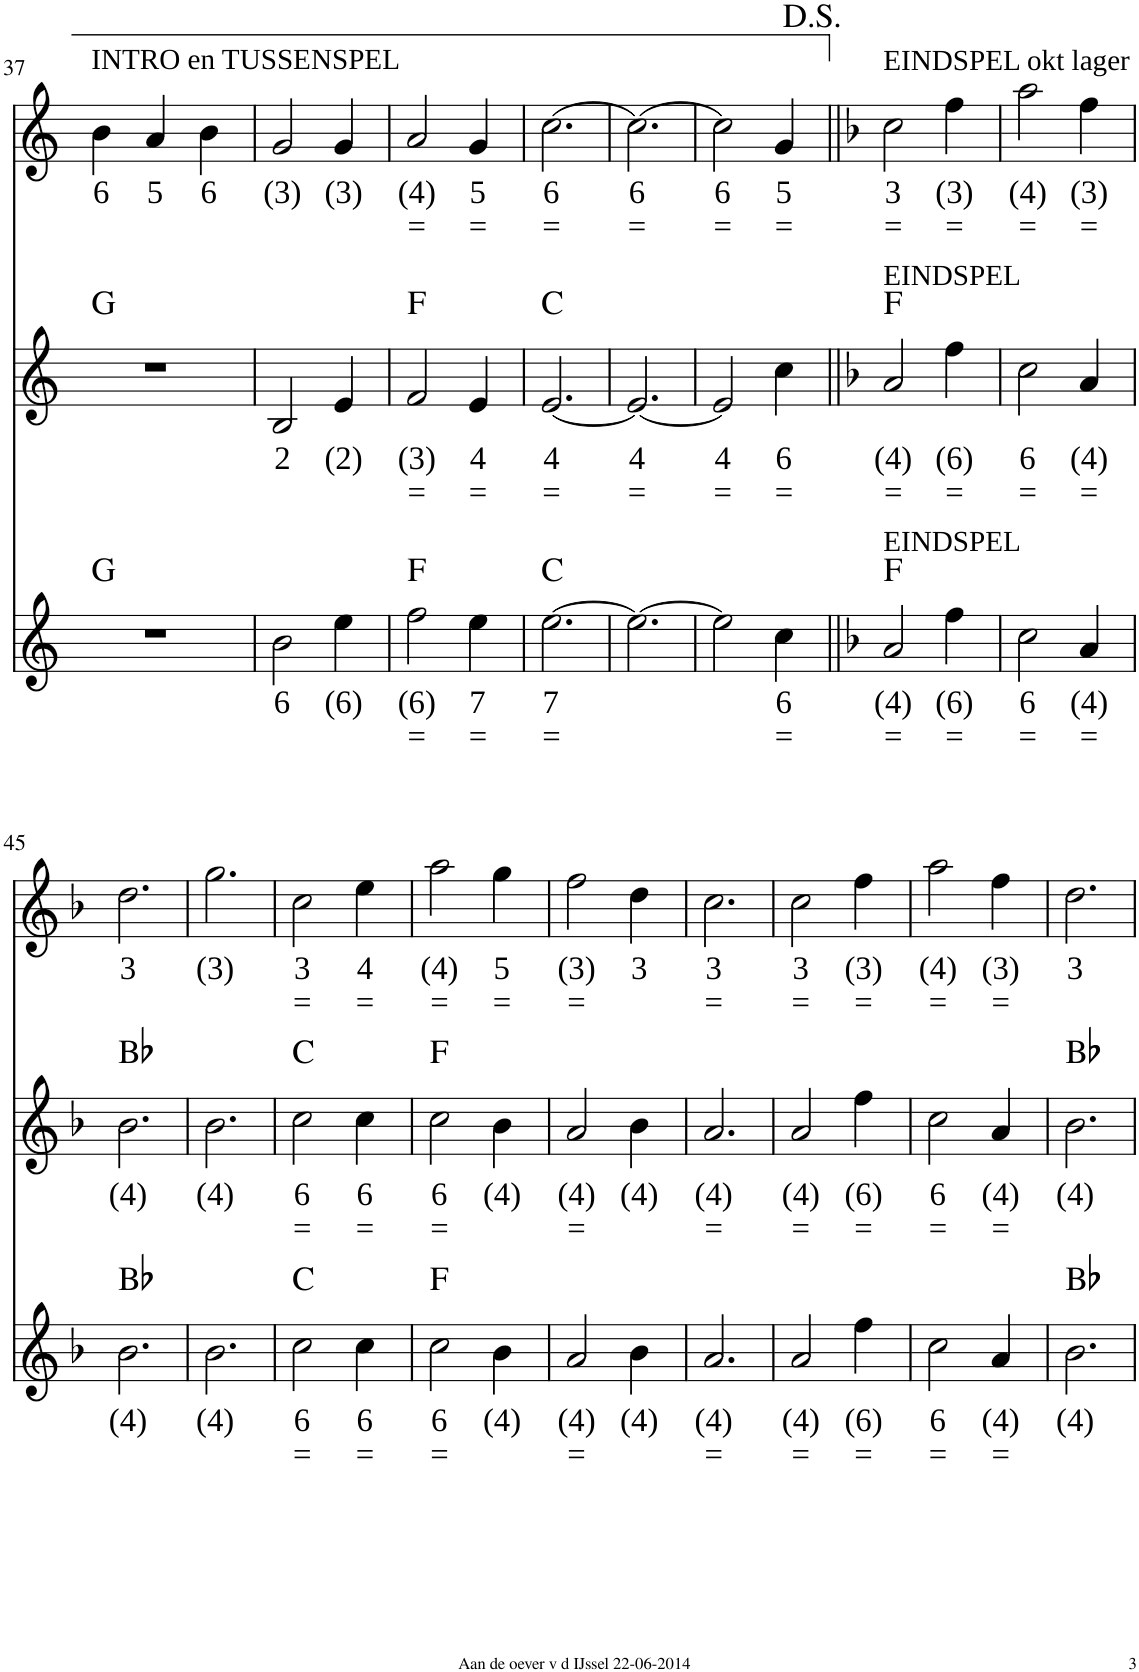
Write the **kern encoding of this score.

**kern	**text	**text	**harte	**kern	**text	**text	**harte	**kern	**text	**text
*part3	*part3	*part3	*part3	*part2	*part2	*part2	*part2	*part1	*part1	*part1
*staff3	*staff3	*staff3	*	*staff2	*staff2	*staff2	*	*staff1	*staff1	*staff1
*I"Viool	*	*	*	*I"Accordion	*	*	*	*I"Voice	*	*
*	*	*	*	*I'Acc	*	*	*	*	*	*
!!LO:PB:g=z
*clefG2	*	*	*	*clefG2	*	*	*	*clefG2	*	*
*k[]	*	*	*	*k[]	*	*	*	*k[]	*	*
*M3/4	*	*	*	*M3/4	*	*	*	*M3/4	*	*
=37	=37	=37	=37	=37	=37	=37	=37	=37	=37	=37
!	!	!	!	!	!	!	!	!LO:TX:a:t=INTRO en TUSSENSPEL	!	!
!	!	!	!	!	!	!	!	!	!LO:LY:b	!
2.r	.	.	G:maj	2.r	.	.	G:maj	4b\	6	.
!	!	!	!	!	!	!	!	!	!LO:LY:b	!
.	.	.	.	.	.	.	.	4a/	5	.
!	!	!	!	!	!	!	!	!	!LO:LY:b	!
.	.	.	.	.	.	.	.	4b\	6	.
=38	=38	=38	=38	=38	=38	=38	=38	=38	=38	=38
!	!LO:LY:b	!	!	!	!LO:LY:b	!	!	!	!LO:LY:b	!
2b\	6	.	.	2B/	2	.	.	2g/	(3)	.
!	!LO:LY:b	!	!	!	!LO:LY:b	!	!	!	!LO:LY:b	!
4ee\	(6)	.	.	4e/	(2)	.	.	4g/	(3)	.
=39	=39	=39	=39	=39	=39	=39	=39	=39	=39	=39
!	!LO:LY:b	!LO:LY:b	!	!	!LO:LY:b	!LO:LY:b	!	!	!LO:LY:b	!LO:LY:b
2ff\	(6)	=	F:maj	2f/	(3)	=	F:maj	2a/	(4)	=
!	!LO:LY:b	!LO:LY:b	!	!	!LO:LY:b	!LO:LY:b	!	!	!LO:LY:b	!LO:LY:b
4ee\	7	=	.	4e/	4	=	.	4g/	5	=
=40	=40	=40	=40	=40	=40	=40	=40	=40	=40	=40
!	!LO:LY:b	!LO:LY:b	!	!	!LO:LY:b	!LO:LY:b	!	!	!LO:LY:b	!LO:LY:b
[2.ee\	7	=	C:maj	[2.e/	4	=	C:maj	[2.cc\	6	=
=41	=41	=41	=41	=41	=41	=41	=41	=41	=41	=41
!	!	!	!	!	!LO:LY:b	!LO:LY:b	!	!	!LO:LY:b	!LO:LY:b
2.ee\_	.	.	.	2.e/_	4	=	.	2.cc\_	6	=
=42	=42	=42	=42	=42	=42	=42	=42	=42	=42	=42
!	!	!	!	!	!LO:LY:b	!LO:LY:b	!	!	!LO:LY:b	!LO:LY:b
2ee\]	.	.	.	2e/]	4	=	.	2cc\]	6	=
!	!LO:LY:b	!LO:LY:b	!	!	!LO:LY:b	!LO:LY:b	!	!	!LO:LY:b	!LO:LY:b
4cc\	6	=	.	4cc\	6	=	.	4g/	5	=
=43||	=43||	=43||	=43||	=43||	=43||	=43||	=43||	=43||	=43||	=43||
*k[b-]	*	*	*	*k[b-]	*	*	*	*k[b-]	*	*
!	!	!	!	!	!	!	!	!LO:TX:a:t=EINDSPEL okt lager	!	!
!	!	!	!	!LO:TX:a:t=EINDSPEL	!	!	!	!	!	!
!LO:TX:a:t=EINDSPEL	!	!	!	!	!	!	!	!	!	!
!	!LO:LY:b	!LO:LY:b	!	!	!LO:LY:b	!LO:LY:b	!	!	!LO:LY:b	!LO:LY:b
2a/	(4)	=	F:maj	2a/	(4)	=	F:maj	2cc\	3	=
!	!LO:LY:b	!LO:LY:b	!	!	!LO:LY:b	!LO:LY:b	!	!	!LO:LY:b	!LO:LY:b
4ff\	(6)	=	.	4ff\	(6)	=	.	4ff\	(3)	=
=44	=44	=44	=44	=44	=44	=44	=44	=44	=44	=44
!	!LO:LY:b	!LO:LY:b	!	!	!LO:LY:b	!LO:LY:b	!	!	!LO:LY:b	!LO:LY:b
2cc\	6	=	.	2cc\	6	=	.	2aa\	(4)	=
!	!LO:LY:b	!LO:LY:b	!	!	!LO:LY:b	!LO:LY:b	!	!	!LO:LY:b	!LO:LY:b
4a/	(4)	=	.	4a/	(4)	=	.	4ff\	(3)	=
!!LO:LB:g=z
=45	=45	=45	=45	=45	=45	=45	=45	=45	=45	=45
!	!LO:LY:b	!	!	!	!LO:LY:b	!	!	!	!LO:LY:b	!
2.b-\	(4)	.	Bb:maj	2.b-\	(4)	.	Bb:maj	2.dd\	3	.
=46	=46	=46	=46	=46	=46	=46	=46	=46	=46	=46
!	!LO:LY:b	!	!	!	!LO:LY:b	!	!	!	!LO:LY:b	!
2.b-\	(4)	.	.	2.b-\	(4)	.	.	2.gg\	(3)	.
=47	=47	=47	=47	=47	=47	=47	=47	=47	=47	=47
!	!LO:LY:b	!LO:LY:b	!	!	!LO:LY:b	!LO:LY:b	!	!	!LO:LY:b	!LO:LY:b
2cc\	6	=	C:maj	2cc\	6	=	C:maj	2cc\	3	=
!	!LO:LY:b	!LO:LY:b	!	!	!LO:LY:b	!LO:LY:b	!	!	!LO:LY:b	!LO:LY:b
4cc\	6	=	.	4cc\	6	=	.	4ee\	4	=
=48	=48	=48	=48	=48	=48	=48	=48	=48	=48	=48
!	!LO:LY:b	!LO:LY:b	!	!	!LO:LY:b	!LO:LY:b	!	!	!LO:LY:b	!LO:LY:b
2cc\	6	=	F:maj	2cc\	6	=	F:maj	2aa\	(4)	=
!	!LO:LY:b	!	!	!	!LO:LY:b	!	!	!	!LO:LY:b	!LO:LY:b
4b-\	(4)	.	.	4b-\	(4)	.	.	4gg\	5	=
=49	=49	=49	=49	=49	=49	=49	=49	=49	=49	=49
!	!LO:LY:b	!LO:LY:b	!	!	!LO:LY:b	!LO:LY:b	!	!	!LO:LY:b	!LO:LY:b
2a/	(4)	=	.	2a/	(4)	=	.	2ff\	(3)	=
!	!LO:LY:b	!	!	!	!LO:LY:b	!	!	!	!LO:LY:b	!
4b-\	(4)	.	.	4b-\	(4)	.	.	4dd\	3	.
=50	=50	=50	=50	=50	=50	=50	=50	=50	=50	=50
!	!LO:LY:b	!LO:LY:b	!	!	!LO:LY:b	!LO:LY:b	!	!	!LO:LY:b	!LO:LY:b
2.a/	(4)	=	.	2.a/	(4)	=	.	2.cc\	3	=
=51	=51	=51	=51	=51	=51	=51	=51	=51	=51	=51
!	!LO:LY:b	!LO:LY:b	!	!	!LO:LY:b	!LO:LY:b	!	!	!LO:LY:b	!LO:LY:b
2a/	(4)	=	.	2a/	(4)	=	.	2cc\	3	=
!	!LO:LY:b	!LO:LY:b	!	!	!LO:LY:b	!LO:LY:b	!	!	!LO:LY:b	!LO:LY:b
4ff\	(6)	=	.	4ff\	(6)	=	.	4ff\	(3)	=
=52	=52	=52	=52	=52	=52	=52	=52	=52	=52	=52
!	!LO:LY:b	!LO:LY:b	!	!	!LO:LY:b	!LO:LY:b	!	!	!LO:LY:b	!LO:LY:b
2cc\	6	=	.	2cc\	6	=	.	2aa\	(4)	=
!	!LO:LY:b	!LO:LY:b	!	!	!LO:LY:b	!LO:LY:b	!	!	!LO:LY:b	!LO:LY:b
4a/	(4)	=	.	4a/	(4)	=	.	4ff\	(3)	=
=53	=53	=53	=53	=53	=53	=53	=53	=53	=53	=53
!	!LO:LY:b	!	!	!	!LO:LY:b	!	!	!	!LO:LY:b	!
2.b-\	(4)	.	Bb:maj	2.b-\	(4)	.	Bb:maj	2.dd\	3	.
=	=	=	=	=	=	=	=	=	=	=
*-	*-	*-	*-	*-	*-	*-	*-	*-	*-	*-
